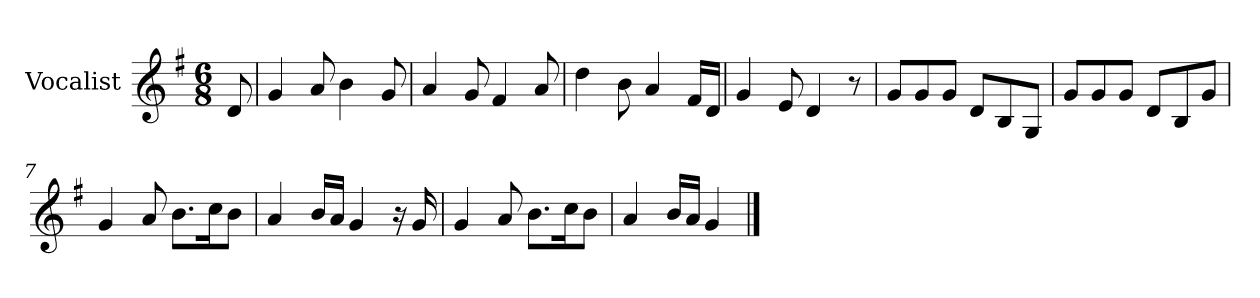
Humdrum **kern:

**kern
*part1
*staff1
*I"Vocalist
*k[f#]
*G:
*M6/8
=
8d
=1
4g
8a
4b
8g
=2
4a
8g
4f#
8a
=3
4dd
8b
4a
16f#LL
16dJJ
=4
4g
8e
4d
8r
=5
8gL
8g
8gJ
8dL
8B
8GJ
=6
8gL
8g
8gJ
8dL
8B
8gJ
=7
4g
8a
8.bL
16ccK
8bJ
=8
4a
16bLL
16aJJ
4g
16r
16g
=9
4g
8a
8.bL
16ccK
8bJ
=10
4a
16bLL
16aJJ
4g
==
*-
